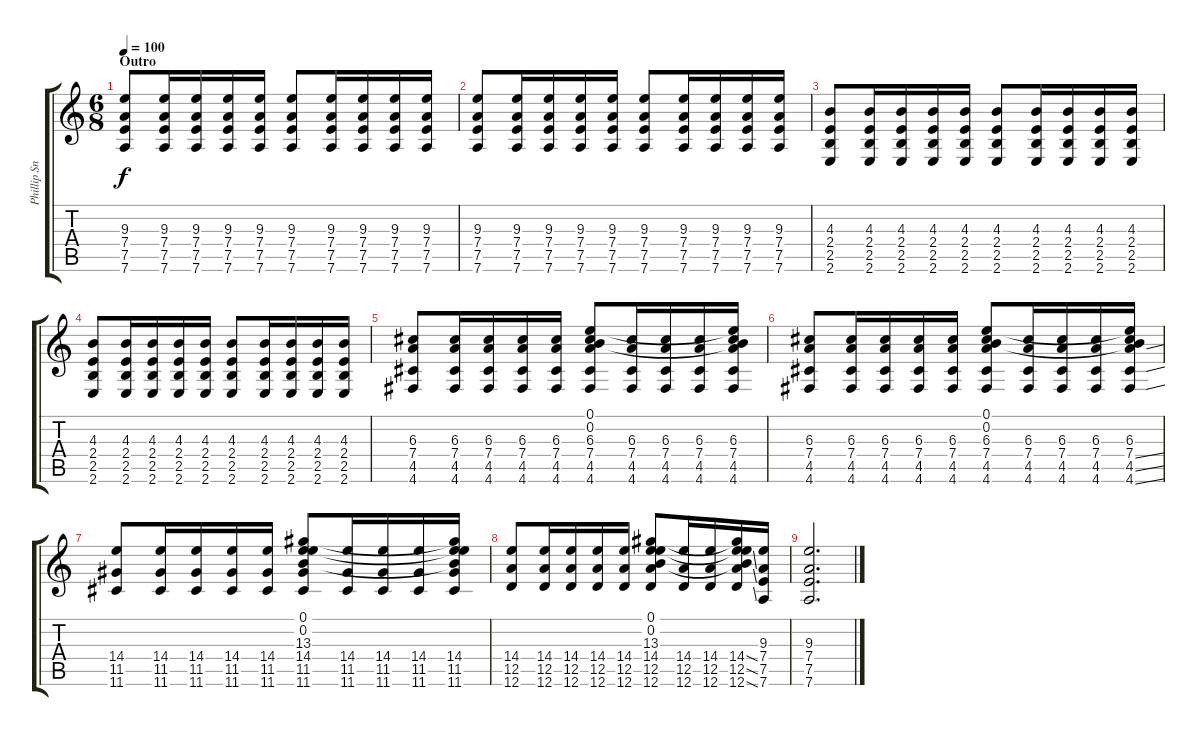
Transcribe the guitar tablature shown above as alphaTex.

\track ("Phillip Sneed | Acoustic" "Phillip Sn") {instrument acousticguitarsteel}
\staff {score tabs}
\tuning (E4 B3 G3 D3 A2 D2) {hide}
\ts (6 8)
\section ("" "Outro")
\tempo 100
\clef g2
\ks c
(9.3 7.4 7.5 7.6).8{dy f} (9.3 7.4 7.5 7.6).16 (9.3 7.4 7.5 7.6).16 (9.3 7.4 7.5 7.6).16 (9.3 7.4 7.5 7.6).16 (9.3 7.4 7.5 7.6).8 (9.3 7.4 7.5 7.6).16 (9.3 7.4 7.5 7.6).16 (9.3 7.4 7.5 7.6).16 (9.3 7.4 7.5 7.6).16 |
(9.3 7.4 7.5 7.6).8 (9.3 7.4 7.5 7.6).16 (9.3 7.4 7.5 7.6).16 (9.3 7.4 7.5 7.6).16 (9.3 7.4 7.5 7.6).16 (9.3 7.4 7.5 7.6).8 (9.3 7.4 7.5 7.6).16 (9.3 7.4 7.5 7.6).16 (9.3 7.4 7.5 7.6).16 (9.3 7.4 7.5 7.6).16 |
(4.3 2.4 2.5 2.6).8 (4.3 2.4 2.5 2.6).16 (4.3 2.4 2.5 2.6).16 (4.3 2.4 2.5 2.6).16 (4.3 2.4 2.5 2.6).16 (4.3 2.4 2.5 2.6).8 (4.3 2.4 2.5 2.6).16 (4.3 2.4 2.5 2.6).16 (4.3 2.4 2.5 2.6).16 (4.3 2.4 2.5 2.6).16 |
(4.3 2.4 2.5 2.6).8 (4.3 2.4 2.5 2.6).16 (4.3 2.4 2.5 2.6).16 (4.3 2.4 2.5 2.6).16 (4.3 2.4 2.5 2.6).16 (4.3 2.4 2.5 2.6).8 (4.3 2.4 2.5 2.6).16 (4.3 2.4 2.5 2.6).16 (4.3 2.4 2.5 2.6).16 (4.3 2.4 2.5 2.6).16 |
(6.3 7.4 4.5 4.6).8 (6.3 7.4 4.5 4.6).16 (6.3 7.4 4.5 4.6).16 (6.3 7.4 4.5 4.6).16 (6.3 7.4 4.5 4.6).16 (0.1 0.2 6.3 7.4 4.5 4.6).8 (6.3 7.4 4.5 4.6).16 (6.3 7.4 4.5 4.6).16 (6.3 7.4 4.5 4.6).16 (0.1{t} 0.2{t} 6.3 7.4 4.5 4.6).16 |
(6.3 7.4 4.5 4.6).8 (6.3 7.4 4.5 4.6).16 (6.3 7.4 4.5 4.6).16 (6.3 7.4 4.5 4.6).16 (6.3 7.4 4.5 4.6).16 (0.1 0.2 6.3 7.4 4.5 4.6).8 (6.3 7.4 4.5 4.6).16 (6.3 7.4 4.5 4.6).16 (6.3 7.4 4.5 4.6).16 (0.1{t} 0.2{t} 6.3 7.4{ss} 4.5{ss} 4.6{ss}).16 |
(14.4 11.5 11.6).8 (14.4 11.5 11.6).16 (14.4 11.5 11.6).16 (14.4 11.5 11.6).16 (14.4 11.5 11.6).16 (0.1 0.2 13.3 14.4 11.5 11.6).8 (14.4 11.5 11.6).16 (14.4 11.5 11.6).16 (14.4 11.5 11.6).16 (0.1{t} 0.2{t} 13.3{t} 14.4 11.5 11.6).16 |
(14.4 12.5 12.6).8 (14.4 12.5 12.6).16 (14.4 12.5 12.6).16 (14.4 12.5 12.6).16 (14.4 12.5 12.6).16 (0.1 0.2 13.3 14.4 12.5 12.6).8 (14.4 12.5 12.6).16 (14.4 12.5 12.6).16 (0.1{t} 0.2{t} 13.3{t} 14.4{ss} 12.5{ss} 12.6{ss}).16 (9.3 7.4 7.5 7.6).16 |
(9.3 7.4 7.5 7.6).2{d}
